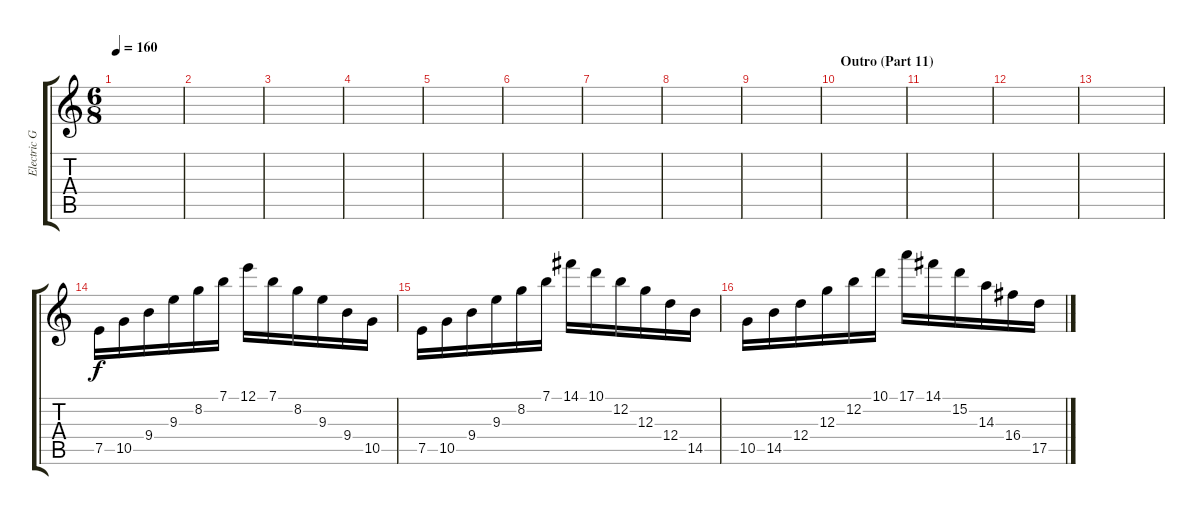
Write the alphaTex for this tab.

\track ("Electric Guitar 2" "Electric G") {instrument distortionguitar}
\staff {score tabs}
\tuning (E4 B3 G3 D3 A2 E2) {hide}
\ts (6 8)
\tempo 160
\clef g2
\ks c
|
|
|
|
|
|
|
|
|
\section ("" "Outro (Part 11)")
|
|
|
|
7.5.16 10.5.16 9.4.16 9.3.16 8.2.16 7.1.16 12.1.16 7.1.16 8.2.16 9.3.16 9.4.16 10.5.16 |
7.5.16 10.5.16 9.4.16 9.3.16 8.2.16 7.1.16 14.1.16 10.1.16 12.2.16 12.3.16 12.4.16 14.5.16 |
10.5.16 14.5.16 12.4.16 12.3.16 12.2.16 10.1.16 17.1.16 14.1.16 15.2.16 14.3.16 16.4.16 17.5.16
